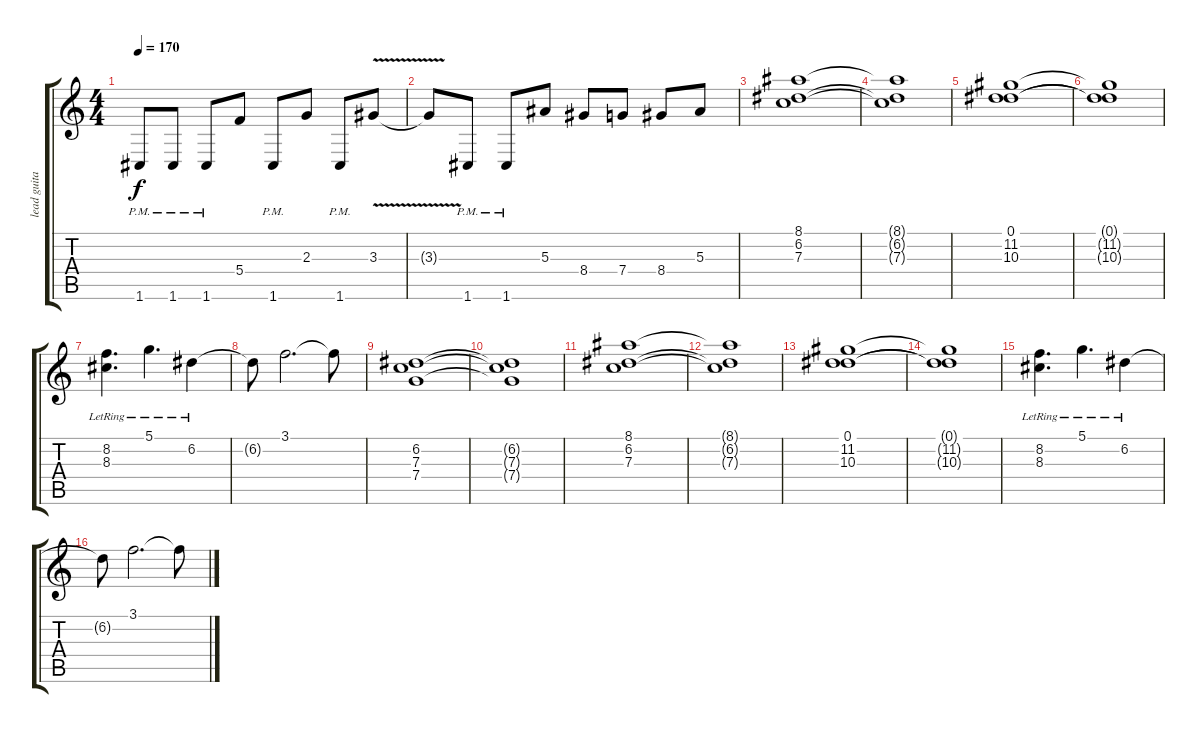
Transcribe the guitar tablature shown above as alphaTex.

\track ("lead guitar" "lead guita") {instrument distortionguitar}
\staff {score tabs}
\tuning (D4 A3 F3 C3 G2 C2) {hide}
\ts (4 4)
\tempo 170
\clef g2
\ks c
1.6{pm}.8{dy f} 1.6{pm}.8 1.6{pm}.8 5.4.8 1.6{pm}.8 2.3.8 1.6{pm}.8 3.3{v}.8 |
3.3{t}.8 1.6{pm}.8 1.6{pm}.8 5.3.8 8.4.8 7.4.8 8.4.8 5.3.8 |
(8.1 6.2 7.3).1{volume 7} |
(8.1{t} 6.2{t} 7.3{t}).1 |
(0.1 11.2 10.3).1 |
(0.1{t} 11.2{t} 10.3{t}).1 |
(8.2{lr} 8.3{lr}).4{d} 5.1{lr}.4{d} 6.2{lr}.4 |
6.2{t}.8 3.1.2{d} 3.1{t}.8 |
(6.2 7.3 7.4).1 |
(6.2{t} 7.3{t} 7.4{t}).1 |
(8.1 6.2 7.3).1 |
(8.1{t} 6.2{t} 7.3{t}).1 |
(0.1 11.2 10.3).1 |
(0.1{t} 11.2{t} 10.3{t}).1 |
(8.2{lr} 8.3{lr}).4{d} 5.1{lr}.4{d} 6.2{lr}.4 |
6.2{t}.8 3.1.2{d} 3.1{t}.8
